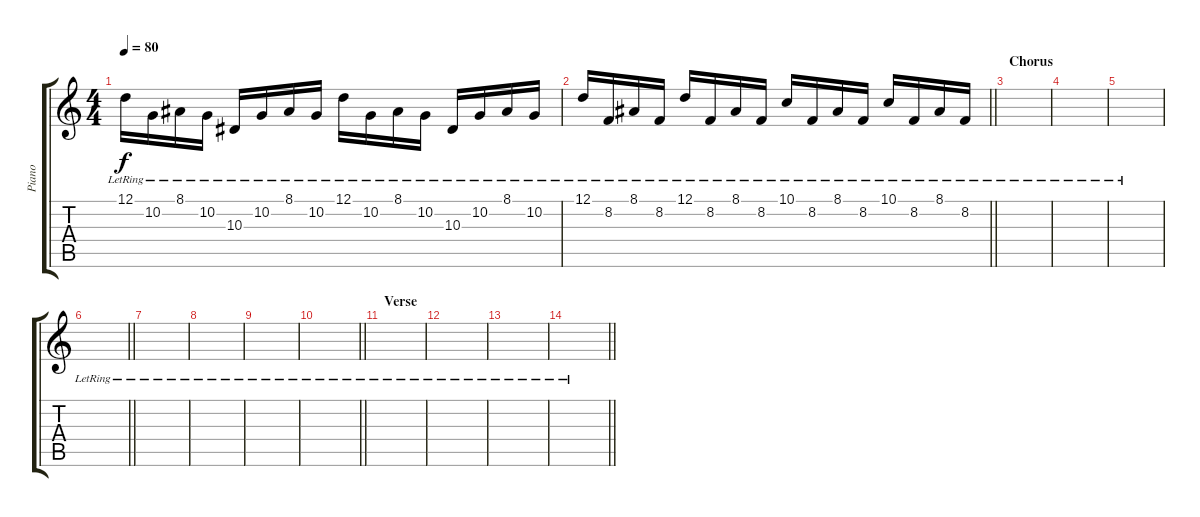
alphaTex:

\track ("Piano " "Piano ") {instrument acousticgrandpiano}
\staff {score tabs}
\tuning (D4 A3 F3 C3 G2 C2) {hide}
\ts (4 4)
\tempo 80
\clef g2
\ks c
12.1{lr}.16{dy f} 10.2{lr}.16 8.1{lr}.16 10.2{lr}.16 10.3{lr}.16 10.2{lr}.16 8.1{lr}.16 10.2{lr}.16 12.1{lr}.16 10.2{lr}.16 8.1{lr}.16 10.2{lr}.16 10.3{lr}.16 10.2{lr}.16 8.1{lr}.16 10.2{lr}.16 |
\barLineRight lightlight
12.1{lr}.16 8.2{lr}.16 8.1{lr}.16 8.2{lr}.16 12.1{lr}.16 8.2{lr}.16 8.1{lr}.16 8.2{lr}.16 10.1{lr}.16 8.2{lr}.16 8.1{lr}.16 8.2{lr}.16 10.1{lr}.16 8.2{lr}.16 8.1{lr}.16 8.2{lr}.16 |
\section ("" "Chorus")
|
|
|
\barLineRight lightlight
|
|
|
|
\barLineRight lightlight
|
\section ("" "Verse")
|
|
|
\barLineRight lightlight
